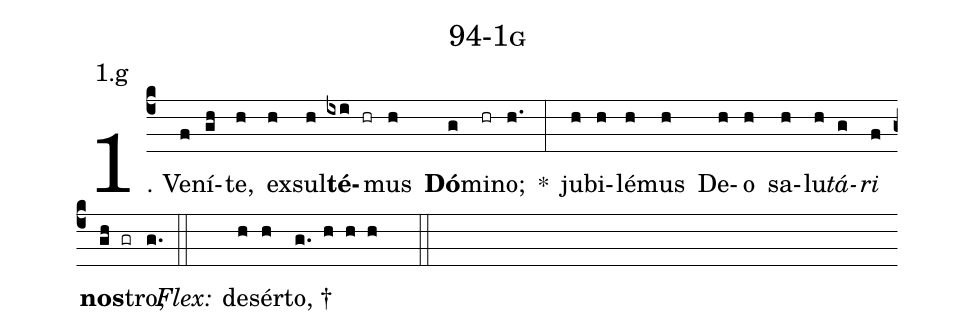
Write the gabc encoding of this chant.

name: 94-1g;
annotation: 1.g;
%%
(c4)1. Ve(f)ní(gh)te,(h) ex(h)sul(h)<b>té</b>(ixi hr)mus(h) <b>Dó</b>(g)mi(hr)no;(h.) *(:) ju(h)bi(h)lé(h)mus(h) De(h)o(h) sa(h)lu(h)<i>tá</i>(g)<i>ri</i>(f) <b>nos</b>(gh gr)tro;(g.) (::)
<i>Flex:</i>()  de(h)sér(h)to, †(g. h h h  ::)
